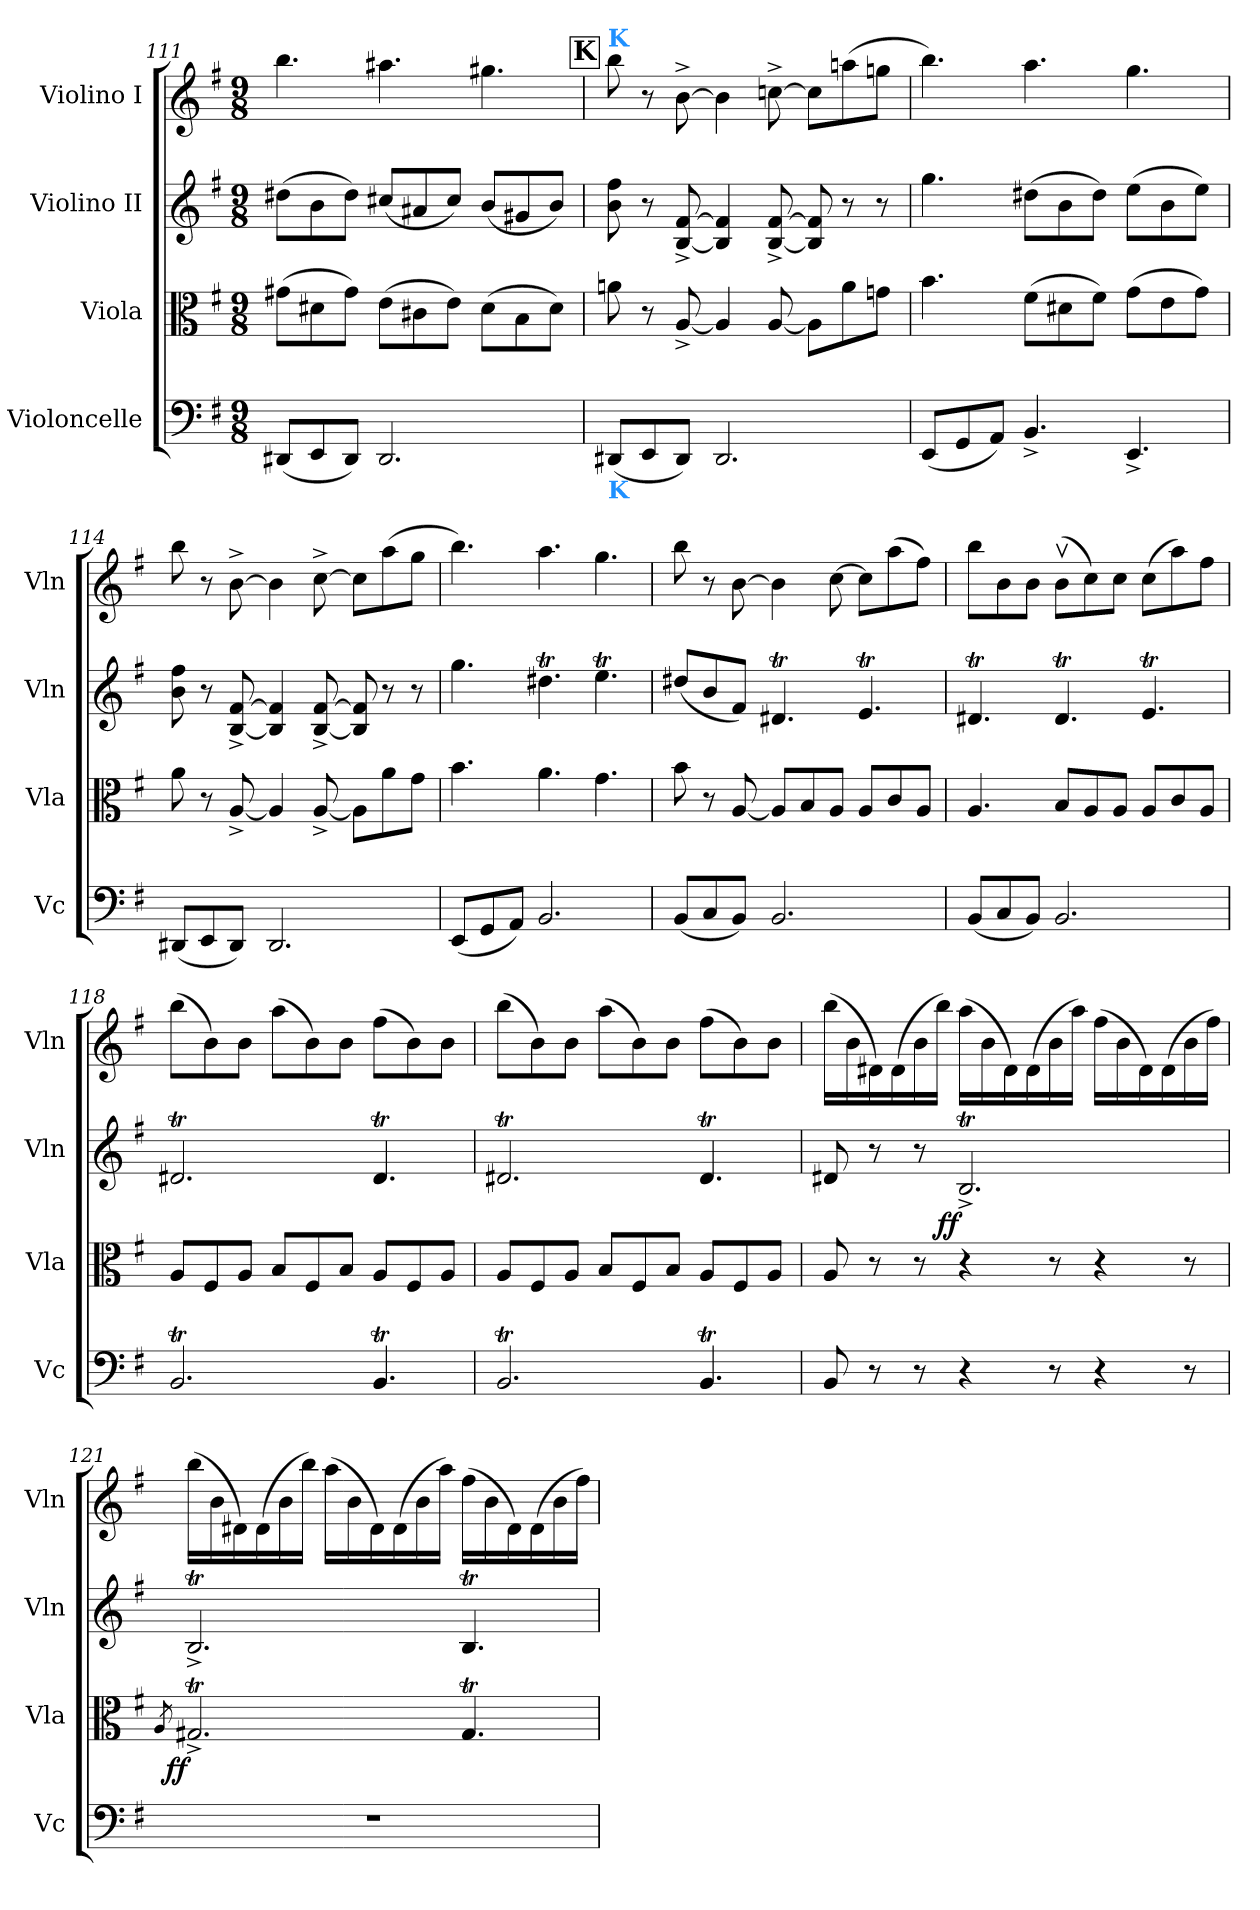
**kern	**kern	**dynam	**kern	**dynam	**kern
*part4	*part3	*part3	*part2	*part2	*part1
*staff4	*staff3	*staff3	*staff2	*staff2	*staff1
*I"Violoncelle	*I"Viola	*	*I"Violino II	*	*I"Violino I
*I'Vc	*I'Vla	*	*I'Vln	*	*I'Vln
*clefF4	*clefC3	*	*clefG2	*	*clefG2
*k[f#]	*k[f#]	*	*k[f#]	*	*k[f#]
*e:	*e:	*	*e:	*	*e:
*M9/8	*M9/8	*	*M9/8	*	*M9/8
=111	=111	=111	=111	=111	=111
(8DD#X/L	(8g#X\L	.	(8dd#X\L	.	4.bb\
8EE/	8d#X\	.	8b\	.	.
8DD#/J)	8g#\J)	.	8dd#\J)	.	.
2.DD#/	(8e\L	.	(8cc#X/L	.	4.aa#X\
.	8c#X\	.	8a#X/	.	.
.	8e\J)	.	8cc#/J)	.	.
.	(8d#\L	.	(8b/L	.	4.gg#X\
.	8B\	.	8g#X/	.	.
.	8d#\J)	.	8b/J)	.	.
!!LO:REH:place=s1:t=K
=112	=112	=112	=112	=112	=112
!	!	!	!	!	!LO:TX:a:B:color=dodgerblue:t=K
!LO:TX:b:B:color=dodgerblue:t=K	!	!	!	!	!
(8DD#X/L	8an\	.	8b\ 8ff#\	.	8bb\
8EE/	8r	.	8r	.	8r
8DD#/J)	[8A^>/	.	[8B^>/ [8f#^>/	.	[8b^\
2.DD#/	4A/]	.	4B]/ 4f#]/	.	4b\]
.	[8A/	.	[8B^>/ [8f#^>/	.	[8ccn^\
.	8A\L]	.	8B]/ 8f#]/	.	8cc\L]
.	8a\	.	8r	.	(8aan\
.	8gn\J	.	8r	.	8ggn\J
=113	=113	=113	=113	=113	=113
(8EE/L	4.b\	.	4.gg\	.	4.bb\)
8GG/	.	.	.	.	.
8AA/J)	.	.	.	.	.
4.BB^/	(8f#\L	.	(8dd#X\L	.	4.aa\
.	8d#X\	.	8b\	.	.
.	8f#\J)	.	8dd#\J)	.	.
4.EE^/	(8g\L	.	(8ee\L	.	4.gg\
.	8e\	.	8b\	.	.
.	8g\J)	.	8ee\J)	.	.
=114	=114	=114	=114	=114	=114
(8DD#X/L	8a\	.	8b\ 8ff#\	.	8bb\
8EE/	8r	.	8r	.	8r
8DD#/J)	[8A^>/	.	[8B^>/ [8f#^>/	.	[8b^\
2.DD#/	4A/]	.	4B]/ 4f#]/	.	4b\]
.	[8A^>/	.	[8B^>/ [8f#^>/	.	[8cc^\
.	8A\L]	.	8B]/ 8f#]/	.	8cc\L]
.	8a\	.	8r	.	(8aa\
.	8g\J	.	8r	.	8gg\J
=115	=115	=115	=115	=115	=115
(8EE/L	4.b\	.	4.gg\	.	4.bb\)
8GG/	.	.	.	.	.
8AA/J)	.	.	.	.	.
2.BB/	4.a\	.	4.dd#Xt\	.	4.aa\
.	4.g\	.	4.eeT\	.	4.gg\
=116	=116	=116	=116	=116	=116
(8BB/L	8b\	.	(8dd#X/L	.	8bb\
8C/	8r	.	8b/	.	8r
8BB/J)	[8A/	.	8f#/J)	.	[8b\
2.BB/	8A/L]	.	4.d#Xt/	.	4b\]
.	8B/	.	.	.	.
.	8A/J	.	.	.	[8cc\
.	8A/L	.	4.eT/	.	8cc\L]
.	8c/	.	.	.	(8aa\
.	8A/J	.	.	.	8ff#\J)
=117	=117	=117	=117	=117	=117
(8BB/L	4.A/	.	4.d#Xt/	.	8bb\L
8C/	.	.	.	.	8b\
8BB/J)	.	.	.	.	8b\J
2.BB/	8B/L	.	4.d#t/	.	(8bv\L
.	8A/	.	.	.	8cc\)
.	8A/J	.	.	.	8cc\J
.	8A/L	.	4.eT/	.	(8cc\L
.	8c/	.	.	.	8aa\)
.	8A/J	.	.	.	8ff#\J
=118	=118	=118	=118	=118	=118
2.BBt/	8A/L	.	2.d#Xt/	.	(8bb\L
.	8F#/	.	.	.	8b\)
.	8A/J	.	.	.	8b\J
.	8B/L	.	.	.	(8aa\L
.	8F#/	.	.	.	8b\)
.	8B/J	.	.	.	8b\J
4.BBt/	8A/L	.	4.d#t/	.	(8ff#\L
.	8F#/	.	.	.	8b\)
.	8A/J	.	.	.	8b\J
=119	=119	=119	=119	=119	=119
2.BBt/	8A/L	.	2.d#Xt/	.	(8bb\L
.	8F#/	.	.	.	8b\)
.	8A/J	.	.	.	8b\J
.	8B/L	.	.	.	(8aa\L
.	8F#/	.	.	.	8b\)
.	8B/J	.	.	.	8b\J
4.BBt/	8A/L	.	4.d#t/	.	(8ff#\L
.	8F#/	.	.	.	8b\)
.	8A/J	.	.	.	8b\J
=120	=120	=120	=120	=120	=120
8BB/	8A/	.	8d#X/	.	(16bb\LL
.	.	.	.	.	16b\
8r	8r	.	8r	.	16d#X\)
.	.	.	.	.	(16d#\
8r	8r	.	8r	.	16b\
.	.	.	.	.	16bb\JJ)
!	!	!	!	!LO:DY:rj	!
4r	4r	.	2.Bt^/	ff	(16aa\LL
.	.	.	.	.	16b\
.	.	.	.	.	16d#\)
.	.	.	.	.	(16d#\
8r	8r	.	.	.	16b\
.	.	.	.	.	16aa\JJ)
4r	4r	.	.	.	(16ff#\LL
.	.	.	.	.	16b\
.	.	.	.	.	16d#\)
.	.	.	.	.	(16d#\
8r	8r	.	.	.	16b\
.	.	.	.	.	16ff#\JJ)
=121	=121	=121	=121	=121	=121
.	8qA/	.	.	.	.
!	!	!LO:DY:rj	!	!	!
8%9r	2.G#Xt^/	ff	2.Bt^/	.	(16bb\LL
.	.	.	.	.	16b\
.	.	.	.	.	16d#X\)
.	.	.	.	.	(16d#\
.	.	.	.	.	16b\
.	.	.	.	.	16bb\JJ)
.	.	.	.	.	(16aa\LL
.	.	.	.	.	16b\
.	.	.	.	.	16d#\)
.	.	.	.	.	(16d#\
.	.	.	.	.	16b\
.	.	.	.	.	16aa\JJ)
.	4.G#t/	.	4.Bt/	.	(16ff#\LL
.	.	.	.	.	16b\
.	.	.	.	.	16d#\)
.	.	.	.	.	(16d#\
.	.	.	.	.	16b\
.	.	.	.	.	16ff#\JJ)
=	=	=	=	=	=
*-	*-	*-	*-	*-	*-
